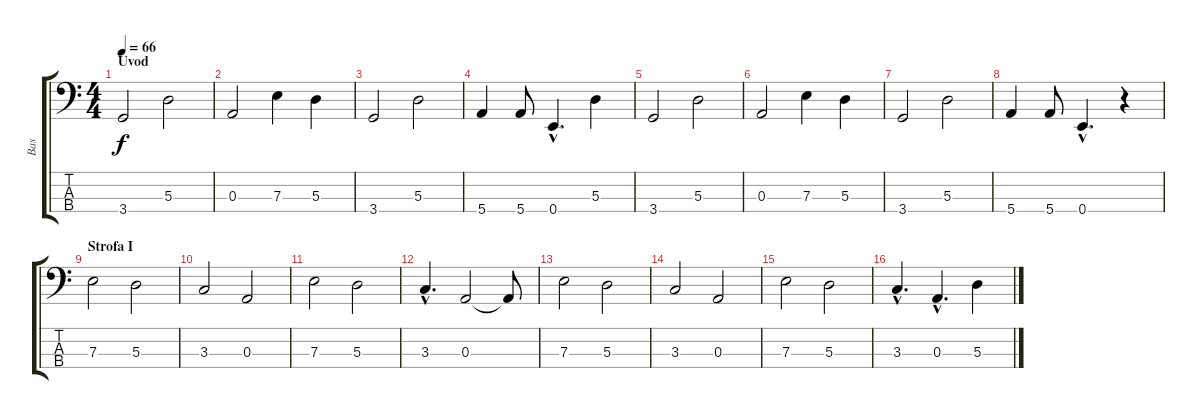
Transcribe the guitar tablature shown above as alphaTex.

\track ("Bas" "Bas") {instrument electricbassfinger}
\staff {score tabs}
\tuning (G2 D2 A1 E1) {hide}
\ts (4 4)
\section ("" "Uvod")
\tempo 66
\clef f4
\ks c
3.4.2{dy f instrument electricbassfinger} 5.3.2 |
0.3.2 7.3.4 5.3.4 |
3.4.2 5.3.2 |
5.4.4 5.4.8 0.4{hac}.4{d} 5.3.4 |
3.4.2 5.3.2 |
0.3.2 7.3.4 5.3.4 |
3.4.2 5.3.2 |
5.4.4 5.4.8 0.4{hac}.4{d} r.4 |
\section ("" "Strofa I")
7.3.2 5.3.2 |
3.3.2 0.3.2 |
7.3.2 5.3.2 |
3.3{hac}.4{d} 0.3.2 0.3{t}.8 |
7.3.2 5.3.2 |
3.3.2 0.3.2 |
7.3.2 5.3.2 |
3.3{hac}.4{d} 0.3{hac}.4{d} 5.3.4
